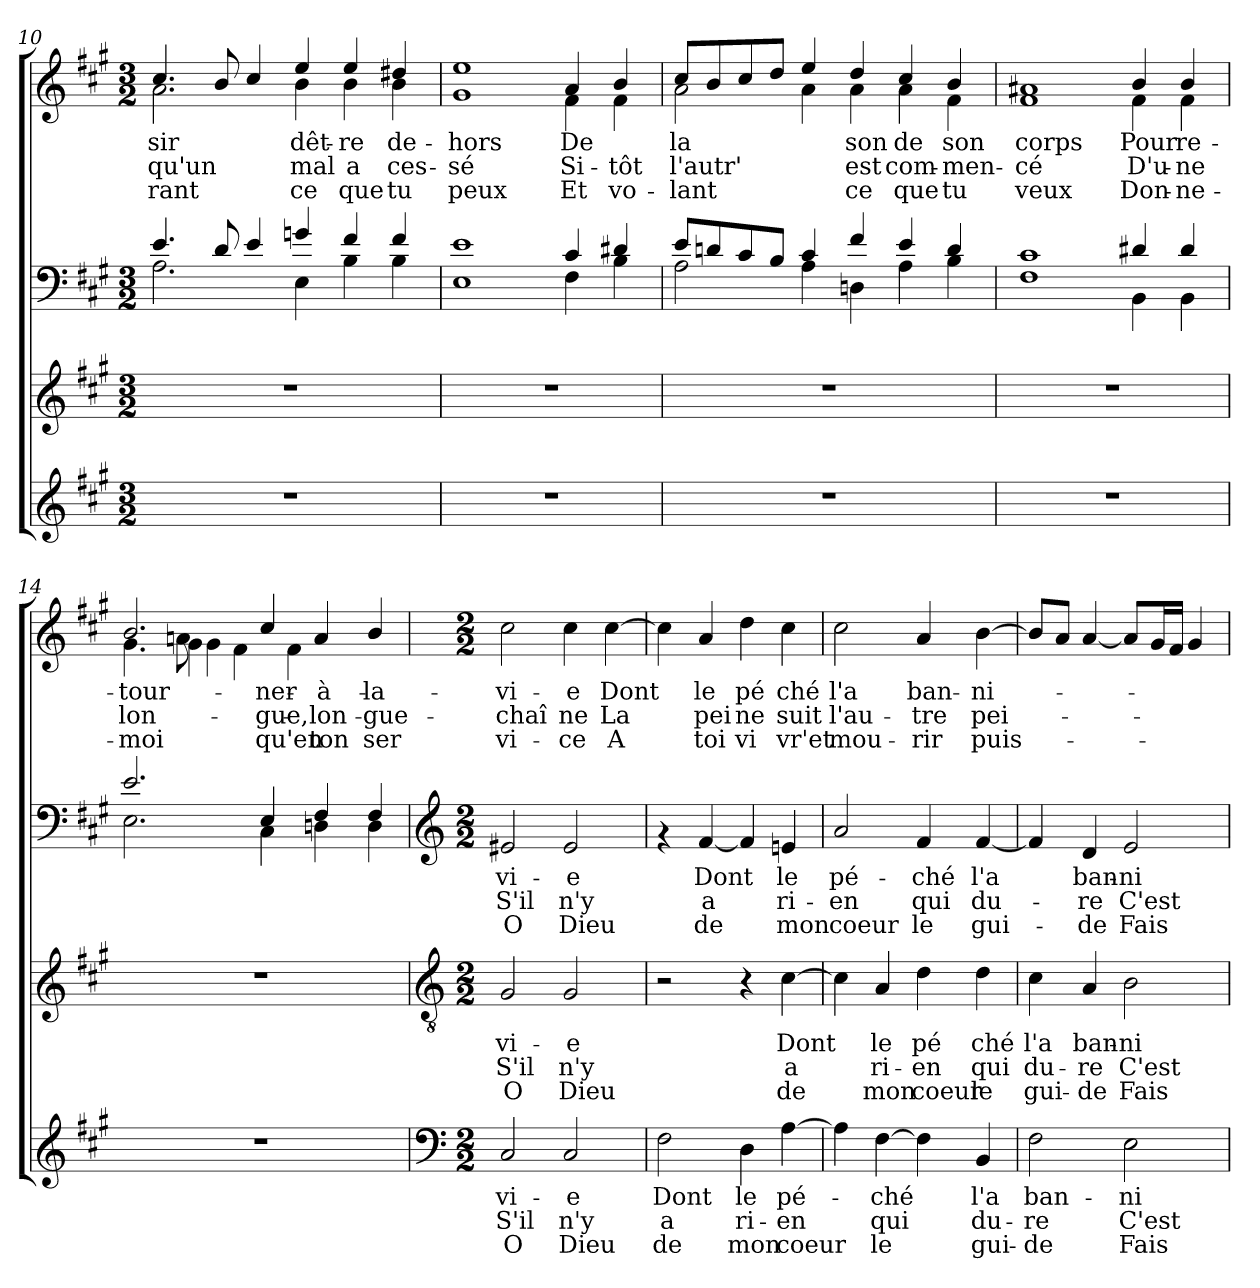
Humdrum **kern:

**kern	**text	**text	**text	**kern	**text	**text	**text	**kern	**text	**text	**text	**kern	**text	**text	**text
*part4	*part4	*part4	*part4	*part3	*part3	*part3	*part3	*part2	*part2	*part2	*part2	*part1	*part1	*part1	*part1
*staff4	*staff4	*staff4	*staff4	*staff3	*staff3	*staff3	*staff3	*staff2	*staff2	*staff2	*staff2	*staff1	*staff1	*staff1	*staff1
*clefG2	*	*	*	*clefG2	*	*	*	*clefF4	*	*	*	*clefG2	*	*	*
*k[f#c#g#]	*	*	*	*k[f#c#g#]	*	*	*	*k[f#c#g#]	*	*	*	*k[f#c#g#]	*	*	*
*A:	*	*	*	*A:	*	*	*	*A:	*	*	*	*A:	*	*	*
*M3/2	*	*	*	*M3/2	*	*	*	*M3/2	*	*	*	*M3/2	*	*	*
=10	=10	=10	=10	=10	=10	=10	=10	=10	=10	=10	=10	=10	=10	=10	=10
*	*	*	*	*	*	*	*	*^	*	*	*	*	*	*	*
!	!	!	!	!	!	!	!	!	!	!	!	!	!	!LO:LY:b	!LO:LY:b	!LO:LY:b
*	*	*	*	*	*	*	*	*	*	*	*	*	*^	*	*	*
1.r	.	.	.	1.r	.	.	.	4.e/	2.A\	.	.	.	4.cc#/	2.a\	-sir	qu'un	-rant
.	.	.	.	.	.	.	.	8d/	.	.	.	.	8b/	.	.	.	.
.	.	.	.	.	.	.	.	4e/	.	.	.	.	4cc#/	.	.	.	.
!	!	!	!	!	!	!	!	!	!	!	!	!	!	!	!LO:LY:b	!LO:LY:b	!LO:LY:b
.	.	.	.	.	.	.	.	4gn/	4E\	.	.	.	4ee/	4b\	dêt-	mal	ce
!	!	!	!	!	!	!	!	!	!	!	!	!	!	!	!LO:LY:b	!LO:LY:b	!LO:LY:b
.	.	.	.	.	.	.	.	4f#/	4B\	.	.	.	4ee/	4b\	-re	a	que
!	!	!	!	!	!	!	!	!	!	!	!	!	!	!	!LO:LY:b	!LO:LY:b	!LO:LY:b
.	.	.	.	.	.	.	.	4f#/	4B\	.	.	.	4dd#X/	4b\	de-	ces-	tu
=11	=11	=11	=11	=11	=11	=11	=11	=11	=11	=11	=11	=11	=11	=11	=11	=11	=11
!	!	!	!	!	!	!	!	!	!	!	!	!	!	!	!LO:LY:b	!LO:LY:b	!LO:LY:b
1.r	.	.	.	1.r	.	.	.	1e	1E	.	.	.	1ee	1g#i	-hors	-sé	peux
!	!	!	!	!	!	!	!	!	!	!	!	!	!	!	!LO:LY:b	!LO:LY:b	!LO:LY:b
.	.	.	.	.	.	.	.	4c#/	4F#\	.	.	.	4a/	4f#\	De	Si-	Et
!	!	!	!	!	!	!	!	!	!	!	!	!	!	!	!	!LO:LY:b	!LO:LY:b
.	.	.	.	.	.	.	.	4d#X/	4B\	.	.	.	4b/	4f#\	.	-tôt	vo-
!!LO:LB:g=z	!!
=12	=12	=12	=12	=12	=12	=12	=12	=12	=12	=12	=12	=12	=12	=12	=12	=12	=12
!	!	!	!	!	!	!	!	!	!	!	!	!	!	!	!LO:LY:b	!LO:LY:b	!LO:LY:b
1.r	.	.	.	1.r	.	.	.	8e/L	2A\	.	.	.	8cc#/L	2a\	la	l'autr'	-lant
.	.	.	.	.	.	.	.	8dn/	.	.	.	.	8b/	.	.	.	.
.	.	.	.	.	.	.	.	8c#/	.	.	.	.	8cc#/	.	.	.	.
.	.	.	.	.	.	.	.	8B/J	.	.	.	.	8dd/J	.	.	.	.
.	.	.	.	.	.	.	.	4c#/	4A\	.	.	.	4ee/	4a\	.	.	.
!	!	!	!	!	!	!	!	!	!	!	!	!	!	!	!LO:LY:b	!LO:LY:b	!LO:LY:b
.	.	.	.	.	.	.	.	4f#/	4Dn\	.	.	.	4dd/	4a\	-son	est	ce
!	!	!	!	!	!	!	!	!	!	!	!	!	!	!	!LO:LY:b	!LO:LY:b	!LO:LY:b
.	.	.	.	.	.	.	.	4e/	4A\	.	.	.	4cc#/	4a\	de	com-	que
!	!	!	!	!	!	!	!	!	!	!	!	!	!	!	!LO:LY:b	!LO:LY:b	!LO:LY:b
.	.	.	.	.	.	.	.	4d/	4B\	.	.	.	4b/	4f#\	son	-men-	tu
=13	=13	=13	=13	=13	=13	=13	=13	=13	=13	=13	=13	=13	=13	=13	=13	=13	=13
!	!	!	!	!	!	!	!	!	!	!	!	!	!	!	!LO:LY:b	!LO:LY:b	!LO:LY:b
1.r	.	.	.	1.r	.	.	.	1c#	1F#	.	.	.	1a#X	1f#	corps	-cé	veux
!	!	!	!	!	!	!	!	!	!	!	!	!	!	!	!LO:LY:b	!LO:LY:b	!LO:LY:b
.	.	.	.	.	.	.	.	4d#X/	4BB\	.	.	.	4b/	4f#\	Pour	D'u-	Don-
!	!	!	!	!	!	!	!	!	!	!	!	!	!	!	!LO:LY:b	!LO:LY:b	!LO:LY:b
.	.	.	.	.	.	.	.	4d#/	4BB\	.	.	.	4b/	4f#\	re-	-ne	-ne-
=14	=14	=14	=14	=14	=14	=14	=14	=14	=14	=14	=14	=14	=14	=14	=14	=14	=14
!	!	!	!	!	!	!	!	!	!	!	!	!	!	!	!LO:LY:b	!LO:LY:b	!LO:LY:b
*	*	*	*	*	*	*	*	*	*	*	*	*	*^	*^	*	*	*
1.r	.	.	.	1.r	.	.	.	2.e/	2.E\	.	.	.	2.b/	4.g#\	4.ryy	2ryy	-tour-	lon-	-moi
.	.	.	.	.	.	.	.	.	.	.	.	.	.	8an\	4g#\	.	.	.	.
.	.	.	.	.	.	.	.	.	.	.	.	.	.	4g#\	.	8ryy	.	.	.
.	.	.	.	.	.	.	.	.	.	.	.	.	.	.	4.ryy	4f#\	.	.	.
!	!	!	!	!	!	!	!	!	!	!	!	!	!	!	!	!	!LO:LY:b	!LO:LY:b	!LO:LY:b
.	.	.	.	.	.	.	.	4E/	4C#\	.	.	.	8ryy	4cc#/	.	.	-ner	-gue,	qu'en
.	.	.	.	.	.	.	.	.	.	.	.	.	4f#\	.	.	4.ryy	.	.	.
!	!	!	!	!	!	!	!	!	!	!	!	!	!	!	!	!	!LO:LY:b	!LO:LY:b	!LO:LY:b
.	.	.	.	.	.	.	.	4F#/	4Dn\	.	.	.	.	2ryy	4a/	.	à	lon-	ton
.	.	.	.	.	.	.	.	.	.	.	.	.	4.ryy	.	.	.	.	.	.
!	!	!	!	!	!	!	!	!	!	!	!	!	!	!	!	!	!LO:LY:b	!LO:LY:b	!LO:LY:b
.	.	.	.	.	.	.	.	4F#/	4D\	.	.	.	.	.	4ryy	4b/	la	-gue	ser-
*	*	*	*	*	*	*	*	*v	*v	*	*	*	*	*	*	*	*	*	*
*	*	*	*	*	*	*	*	*	*	*	*	*v	*v	*v	*v	*	*	*
!!LO:PB:g=z
=15	=15	=15	=15	=15	=15	=15	=15	=15	=15	=15	=15	=15	=15	=15	=15
*clefF4	*	*	*	*clefGv2	*	*	*	*clefG2	*	*	*	*	*	*	*
*M2/2	*	*	*	*M2/2	*	*	*	*M2/2	*	*	*	*M2/2	*	*	*
*	*	*	*	*	*	*	*	*^	*	*	*	*^	*	*	*
*	*	*	*	*	*	*	*	*	*	*	*	*	*	*^	*	*	*
*	*	*	*	*	*	*	*	*	*	*	*	*	*	*	*^	*	*	*
!	!LO:LY:b	!LO:LY:b	!LO:LY:b	!	!LO:LY:b	!LO:LY:b	!LO:LY:b	!	!	!LO:LY:b	!LO:LY:b	!LO:LY:b	!	!	!	!	!LO:LY:b	!LO:LY:b	!LO:LY:b
*	*	*	*	*	*	*	*	*v	*v	*	*	*	*	*	*	*	*	*	*
*	*	*	*	*	*	*	*	*	*	*	*	*v	*v	*v	*v	*	*	*
2C#/	vi-	S'il	O	2G#/	vi-	S'il	O	2e#X/	vi-	S'il	O	2cc#\	vi-	chaî	-vi-
!	!LO:LY:b	!LO:LY:b	!LO:LY:b	!	!LO:LY:b	!LO:LY:b	!LO:LY:b	!	!LO:LY:b	!LO:LY:b	!LO:LY:b	!	!LO:LY:b	!LO:LY:b	!LO:LY:b
2C#/	-e	n'y	Dieu	2G#/	-e	n'y	Dieu	2e#/	-e	n'y	Dieu	4cc#\	-e	ne	-ce
!	!	!	!	!	!	!	!	!	!	!	!	!	!LO:LY:b	!LO:LY:b	!LO:LY:b
.	.	.	.	.	.	.	.	.	.	.	.	[>4cc#\	Dont	La	A
=16	=16	=16	=16	=16	=16	=16	=16	=16	=16	=16	=16	=16	=16	=16	=16
!	!LO:LY:b	!LO:LY:b	!LO:LY:b	!	!	!	!	!	!	!	!	!	!	!	!
2F#\	Dont	a	de	2r	.	.	.	4rg	.	.	.	4cc#\]	.	.	.
!	!	!	!	!	!	!	!	!	!LO:LY:b	!LO:LY:b	!LO:LY:b	!	!LO:LY:b	!LO:LY:b	!LO:LY:b
.	.	.	.	.	.	.	.	[<4f#/	Dont	a	de	4a/	le	pei	toi
!	!LO:LY:b	!LO:LY:b	!LO:LY:b	!	!	!	!	!	!	!	!	!	!LO:LY:b	!LO:LY:b	!LO:LY:b
4D\	le	ri-	mon	4r	.	.	.	4f#/]	.	.	.	4dd\	pé	ne	vi
!	!LO:LY:b	!LO:LY:b	!LO:LY:b	!	!LO:LY:b	!LO:LY:b	!LO:LY:b	!	!LO:LY:b	!LO:LY:b	!LO:LY:b	!	!LO:LY:b	!LO:LY:b	!LO:LY:b
[>4A\	pé-	-en	coeur	[>4c#\	Dont	a	de	4en/	le	ri-	mon	4cc#\	ché	suit	vr'et
=17	=17	=17	=17	=17	=17	=17	=17	=17	=17	=17	=17	=17	=17	=17	=17
!	!	!	!	!	!	!	!	!	!LO:LY:b	!LO:LY:b	!LO:LY:b	!	!LO:LY:b	!LO:LY:b	!LO:LY:b
4A\]	.	.	.	4c#\]	.	.	.	2a/	pé-	-en	coeur	2cc#\	l'a	l'au-	mou-
!	!LO:LY:b	!LO:LY:b	!LO:LY:b	!	!LO:LY:b	!LO:LY:b	!LO:LY:b	!	!	!	!	!	!	!	!
[>4F#\	-ché	qui	le	4A/	le	ri-	mon	.	.	.	.	.	.	.	.
!	!	!	!	!	!LO:LY:b	!LO:LY:b	!LO:LY:b	!	!LO:LY:b	!LO:LY:b	!LO:LY:b	!	!LO:LY:b	!LO:LY:b	!LO:LY:b
4F#\]	.	.	.	4d\	pé	-en	coeur	4f#/	-ché	qui	le	4a/	ban-	-tre	-rir
!	!LO:LY:b	!LO:LY:b	!LO:LY:b	!	!LO:LY:b	!LO:LY:b	!LO:LY:b	!	!LO:LY:b	!LO:LY:b	!LO:LY:b	!	!LO:LY:b:rj	!LO:LY:b:rj	!LO:LY:b:rj
4BB/	l'a	du-	gui-	4d\	ché	qui	le	[<4f#/	l'a	du-	gui-	[>4b\	-ni-	pei-	puis-
=18	=18	=18	=18	=18	=18	=18	=18	=18	=18	=18	=18	=18	=18	=18	=18
!	!LO:LY:b	!LO:LY:b	!LO:LY:b	!	!LO:LY:b	!LO:LY:b	!LO:LY:b	!	!	!	!	!	!	!	!
2F#\	ban-	-re	-de	4c#\	l'a	du-	gui-	4f#/]	.	.	.	8b/L]	.	.	.
.	.	.	.	.	.	.	.	.	.	.	.	8a/J	.	.	.
!	!	!	!	!	!LO:LY:b	!LO:LY:b	!LO:LY:b	!	!LO:LY:b	!LO:LY:b	!LO:LY:b	!	!	!	!
.	.	.	.	4A/	ban-	-re	-de	4d/	ban-	-re	-de	[<4a/	.	.	.
!	!LO:LY:b	!LO:LY:b	!LO:LY:b	!	!LO:LY:b:rj	!LO:LY:b:rj	!LO:LY:b:rj	!	!LO:LY:b:rj	!LO:LY:b:rj	!LO:LY:b:rj	!	!	!	!
2E\	-ni-	C'est	Fais	2B\	-ni-	C'est	Fais	2e/	-ni-	C'est	Fais	8a/L]	.	.	.
.	.	.	.	.	.	.	.	.	.	.	.	16g#/L	.	.	.
.	.	.	.	.	.	.	.	.	.	.	.	16f#/JJ	.	.	.
.	.	.	.	.	.	.	.	.	.	.	.	4g#/	.	.	.
=	=	=	=	=	=	=	=	=	=	=	=	=	=	=	=
*-	*-	*-	*-	*-	*-	*-	*-	*-	*-	*-	*-	*-	*-	*-	*-
